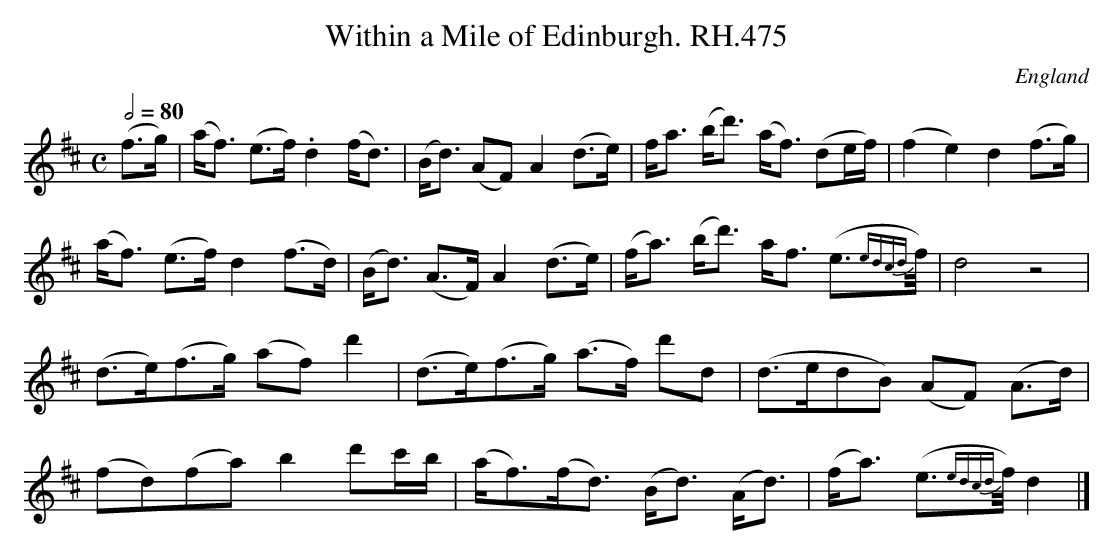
X:1
T:Within a Mile of Edinburgh. RH.475
O:England
M:C
L:1/8
Q:2/4=80
K:D major
(f>g)|(a<f) (e>f).d2(f<d)|(B<d) (AF)A2(d>e)|\
f<a (b<d') (a<f) (de/f/)|(f2e2)d2(f>g)|!
(a<f) (e>f)d2(f>d)|(B<d) (A>F)A2(d>e)|\
(f<a) (b<d') a<f (e>{edcd}f/)|d4z4|!
(d>e)(f>g) (af)d'2|(d>e)(f>g) (a>f) d'd|\
(d>edB) (AF) (A>d)|!
(fd)(fa)b2d'c'/b/|(a<f)(f<d) (B<d) (A<d)|\
(f<a) (e>{edcd}f/)d2|]
